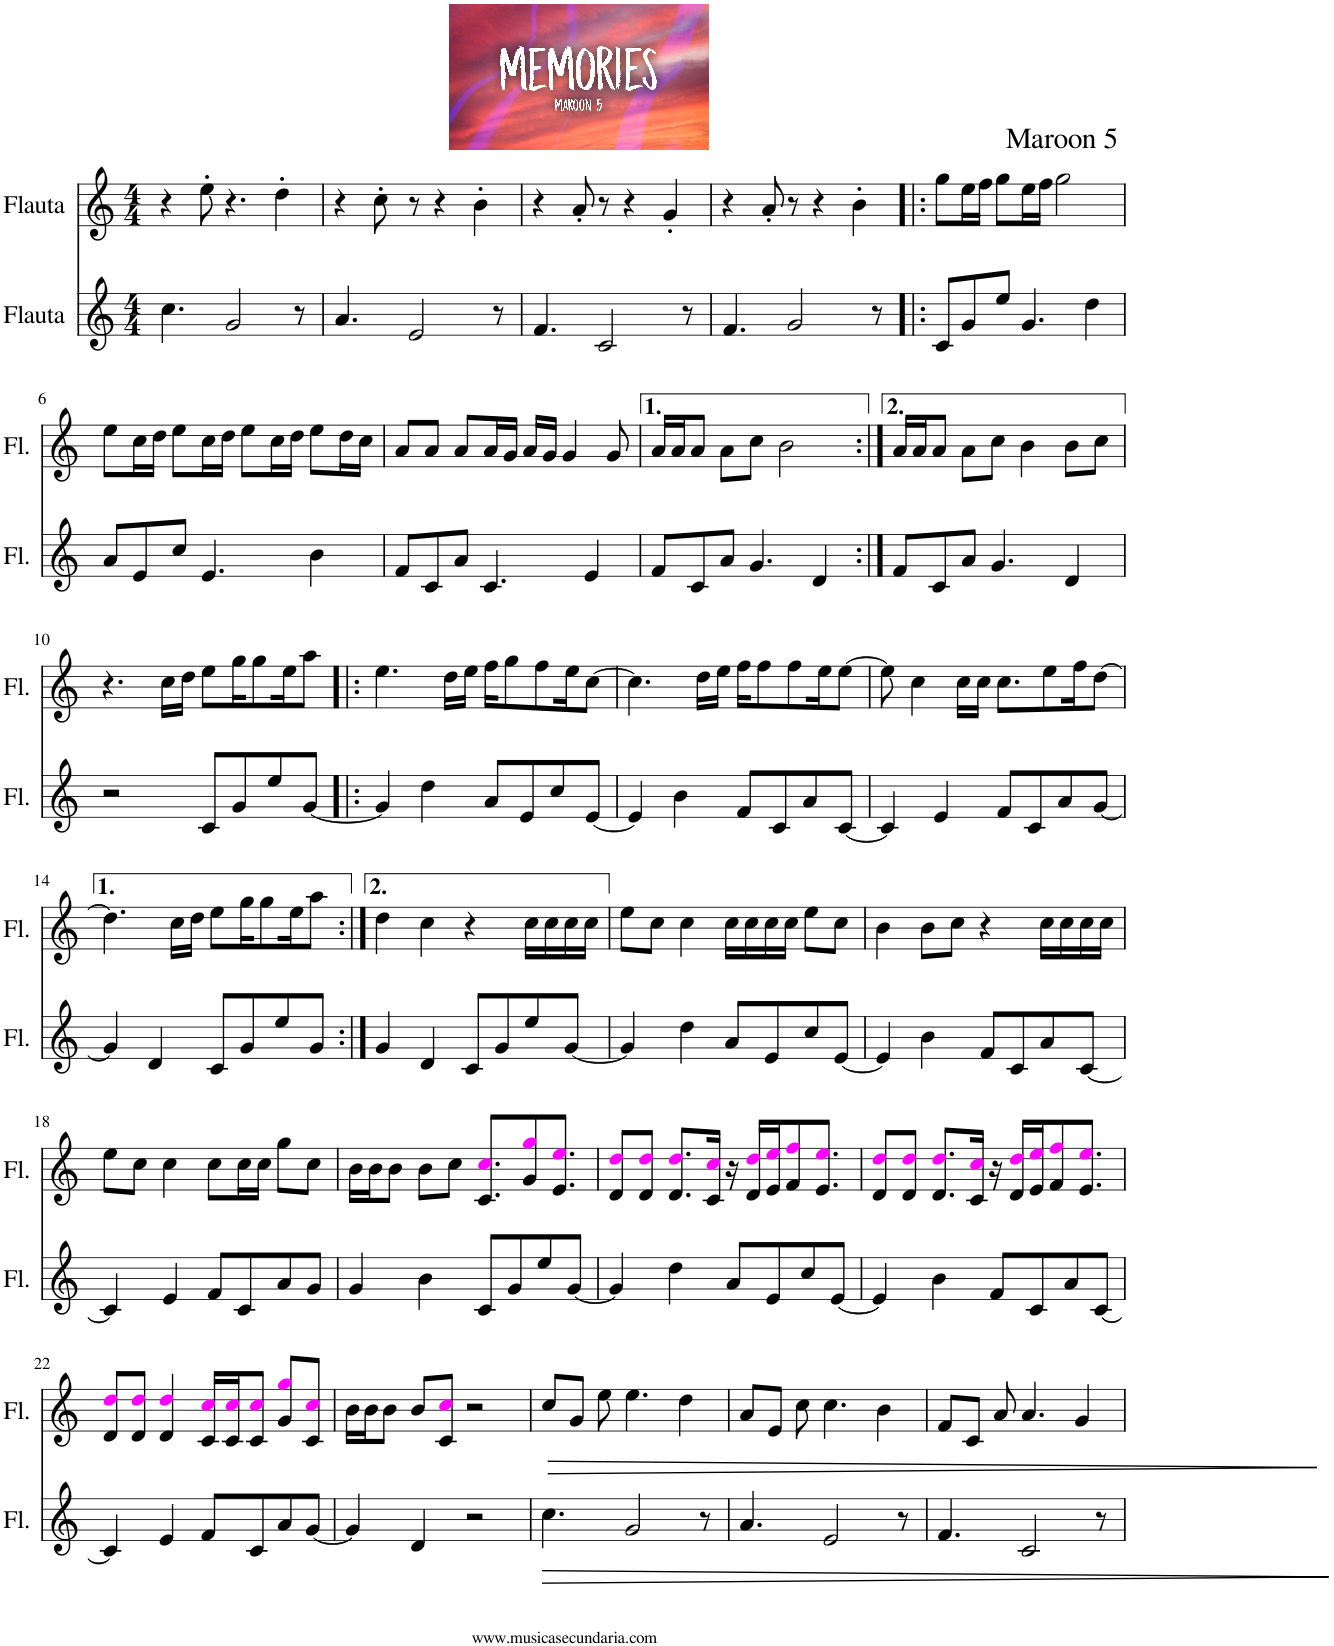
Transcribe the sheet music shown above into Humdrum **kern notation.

**kern	**dynam	**kern	**dynam
*part2	*part2	*part1	*part1
*staff2	*staff2	*staff1	*staff1
*I"Flauta	*	*I"Flauta	*
*I'Fl.	*	*I'Fl.	*
*clefG2	*	*clefG2	*
*k[]	*	*k[]	*
*M4/4	*	*M4/4	*
=1	=1	=1	=1
4.cc\	.	4r	.
.	.	8ee'\	.
2g/	.	4.r	.
.	.	4dd'\	.
8r	.	.	.
=2	=2	=2	=2
4.a/	.	4r	.
.	.	8cc'\	.
2e/	.	8r	.
.	.	4r	.
.	.	4b'\	.
8r	.	.	.
=3	=3	=3	=3
4.f/	.	4r	.
.	.	8a'/	.
2c/	.	8r	.
.	.	4r	.
.	.	4g'/	.
8r	.	.	.
=4	=4	=4	=4
4.f/	.	4r	.
.	.	8a'/	.
2g/	.	8r	.
.	.	4r	.
.	.	4b'\	.
8r	.	.	.
=5!|:	=5!|:	=5!|:	=5!|:
8c/L	.	8gg\L	.
8g/	.	16ee\L	.
.	.	16ff\JJ	.
8ee/J	.	8gg\L	.
4.g/	.	16ee\L	.
.	.	16ff\JJ	.
.	.	2gg\	.
4dd\	.	.	.
!!LO:LB:g=z
=6	=6	=6	=6
8a/L	.	8ee\L	.
8e/	.	16cc\L	.
.	.	16dd\JJ	.
8cc/J	.	8ee\L	.
4.e/	.	16cc\L	.
.	.	16dd\JJ	.
.	.	8ee\L	.
.	.	16cc\L	.
.	.	16dd\JJ	.
4b\	.	8ee\L	.
.	.	16dd\L	.
.	.	16cc\JJ	.
=7	=7	=7	=7
8f/L	.	8a/L	.
8c/	.	8a/J	.
8a/J	.	8a/L	.
4.c/	.	16a/L	.
.	.	16g/JJ	.
.	.	16a/LL	.
.	.	16g/JJ	.
.	.	4g/	.
4e/	.	.	.
.	.	8g/	.
=8	=8	=8	=8
8f/L	.	16a/LL	.
.	.	16a/J	.
8c/	.	8a/J	.
8a/J	.	8a\L	.
4.g/	.	8cc\J	.
.	.	2b\	.
4d/	.	.	.
=9:|!	=9:|!	=9:|!	=9:|!
8f/L	.	16a/LL	.
.	.	16a/J	.
8c/	.	8a/J	.
8a/J	.	8a\L	.
4.g/	.	8cc\J	.
.	.	4b\	.
4d/	.	8b\L	.
.	.	8cc\J	.
!!LO:LB:g=z
=10	=10	=10	=10
2r	.	4.r	.
.	.	16cc\LL	.
.	.	16dd\JJ	.
8c/L	.	8ee\L	.
8g/	.	16gg\K	.
.	.	8gg\	.
8ee/	.	.	.
.	.	16ee\K	.
[8g/J	.	8aa\J	.
=11!|:	=11!|:	=11!|:	=11!|:
4g/]	.	4.ee\	.
4dd\	.	.	.
.	.	16dd\LL	.
.	.	16ee\JJ	.
8a/L	.	16ff\KL	.
.	.	8gg\	.
8e/	.	.	.
.	.	8ff\	.
8cc/	.	.	.
.	.	16ee\K	.
[8e/J	.	[8cc\J	.
=12	=12	=12	=12
4e/]	.	4.cc\]	.
4b\	.	.	.
.	.	16dd\LL	.
.	.	16ee\JJ	.
8f/L	.	16ff\KL	.
.	.	8ff\	.
8c/	.	.	.
.	.	8ff\	.
8a/	.	.	.
.	.	16ee\K	.
[8c/J	.	[8ee\J	.
=13	=13	=13	=13
4c/]	.	8ee\]	.
.	.	4cc\	.
4e/	.	.	.
.	.	16cc\LL	.
.	.	16cc\JJ	.
8f/L	.	8.cc\L	.
8c/	.	.	.
.	.	8ee\	.
8a/	.	.	.
.	.	16ff\K	.
[8g/J	.	[8dd\J	.
!!LO:LB:g=z
=14	=14	=14	=14
4g/]	.	4.dd\]	.
4d/	.	.	.
.	.	16cc\LL	.
.	.	16dd\JJ	.
8c/L	.	8ee\L	.
8g/	.	16gg\K	.
.	.	8gg\	.
8ee/	.	.	.
.	.	16ee\K	.
8g/J	.	8aa\J	.
=15:|!	=15:|!	=15:|!	=15:|!
4g/	.	4dd\	.
4d/	.	4cc\	.
8c/L	.	4r	.
8g/	.	.	.
8ee/	.	16cc\LL	.
.	.	16cc\	.
[8g/J	.	16cc\	.
.	.	16cc\JJ	.
=16	=16	=16	=16
4g/]	.	8ee\L	.
.	.	8cc\J	.
4dd\	.	4cc\	.
8a/L	.	16cc\LL	.
.	.	16cc\	.
8e/	.	16cc\	.
.	.	16cc\JJ	.
8cc/	.	8ee\L	.
[8e/J	.	8cc\J	.
=17	=17	=17	=17
4e/]	.	4b\	.
4b\	.	8b\L	.
.	.	8cc\J	.
8f/L	.	4r	.
8c/	.	.	.
8a/	.	16cc\LL	.
.	.	16cc\	.
[8c/J	.	16cc\	.
.	.	16cc\JJ	.
!!LO:LB:g=z
=18	=18	=18	=18
4c/]	.	8ee\L	.
.	.	8cc\J	.
4e/	.	4cc\	.
8f/L	.	8cc\L	.
8c/	.	16cc\L	.
.	.	16cc\JJ	.
8a/	.	8gg\L	.
8g/J	.	8cc\J	.
=19	=19	=19	=19
4g/	.	16b\LL	.
.	.	16b\J	.
.	.	8b\J	.
4b\	.	8b\L	.
.	.	8cc\J	.
8c/L	.	8.c/ 8.cci/L	.
8g/	.	.	.
.	.	8g/ 8ggi/	.
8ee/	.	.	.
.	.	8.e/ 8.eei/J	.
[8g/J	.	.	.
=20	=20	=20	=20
4g/]	.	8d/ 8ddi/L	.
.	.	8d/ 8ddi/J	.
4dd\	.	8.d/ 8.ddi/L	.
.	.	16c/ 16cci/Jk	.
8a/L	.	16r	.
.	.	16d/ 16ddi/LL	.
8e/	.	16e/ 16eei/J	.
.	.	8f/ 8ffi/	.
8cc/	.	.	.
.	.	8.e/ 8.eei/J	.
[8e/J	.	.	.
=21	=21	=21	=21
4e/]	.	8d/ 8ddi/L	.
.	.	8d/ 8ddi/J	.
4b\	.	8.d/ 8.ddi/L	.
.	.	16c/ 16cci/Jk	.
8f/L	.	16r	.
.	.	16d/ 16ddi/LL	.
8c/	.	16e/ 16eei/J	.
.	.	8f/ 8ffi/	.
8a/	.	.	.
.	.	8.e/ 8.eei/J	.
[8c/J	.	.	.
!!LO:LB:g=z
=22	=22	=22	=22
4c/]	.	8d/ 8ddi/L	.
.	.	8d/ 8ddi/J	.
4e/	.	4d/ 4ddi/	.
8f/L	.	16c/ 16cci/LL	.
.	.	16c/ 16cci/J	.
8c/	.	8c/ 8cci/J	.
8a/	.	8g/ 8ggi/L	.
[8g/J	.	8c/ 8cci/J	.
=23	=23	=23	=23
4g/]	.	16b\LL	.
.	.	16b\J	.
.	.	8b\J	.
4d/	.	8b/L	.
.	.	8c/ 8cci/J	.
2r	.	2r	.
=24	=24	=24	=24
!	!LO:HP:b	!	!
4.cc\	>	8cc/L	.
!	!	!	!LO:HP:b
.	.	8g/J	>
.	.	8ee\	.
2g/	.	4.ee\	.
.	.	4dd\	.
8r	.	.	.
.	]	.	]
=25	=25	=25	=25
4.a/	.	8a/L	.
.	.	8e/J	.
.	.	8cc\	.
2e/	.	4.cc\	.
.	.	4b\	.
8r	.	.	.
=26	=26	=26	=26
4.f/	.	8f/L	.
.	.	8c/J	.
.	.	8a/	.
2c/	.	4.a/	.
.	.	4g/	.
8r	.	.	.
=	=	=	=
*-	*-	*-	*-
